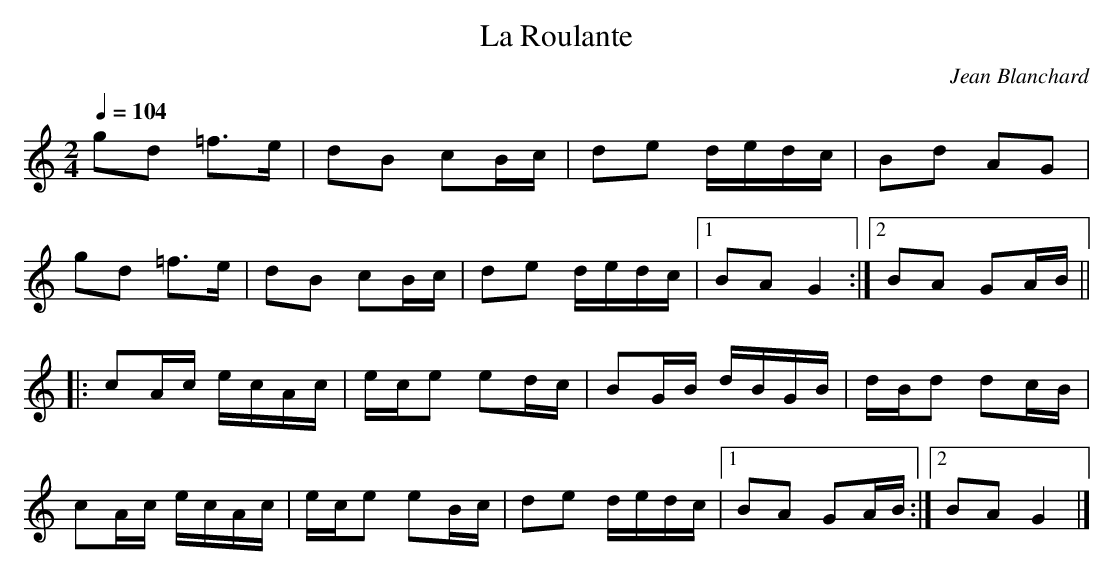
X:1
T:Roulante, La
C:Jean Blanchard
Q:1/4=104
M:2/4
L:1/8
K:Gmix clef=treble
gd =f>e | dB cB/2c/2 | de d/2e/2d/2c/2 | Bd AG |
gd =f>e | dB cB/2c/2 | de d/2e/2d/2c/2 | \
 [1 BA G2 :| [2 BA GA/2B/2 ||
|: cA/2c/2 e/2c/2A/2c/2 | e/2c/2e ed/2c/2 | BG/2B/2 d/2B/2G/2B/2 | d/2B/2d dc/2B/2 |
cA/2c/2 e/2c/2A/2c/2 | e/2c/2e eB/2c/2 | de d/2e/2d/2c/2 | [1 BA GA/2B/2 :| [2 BA G2 |]
